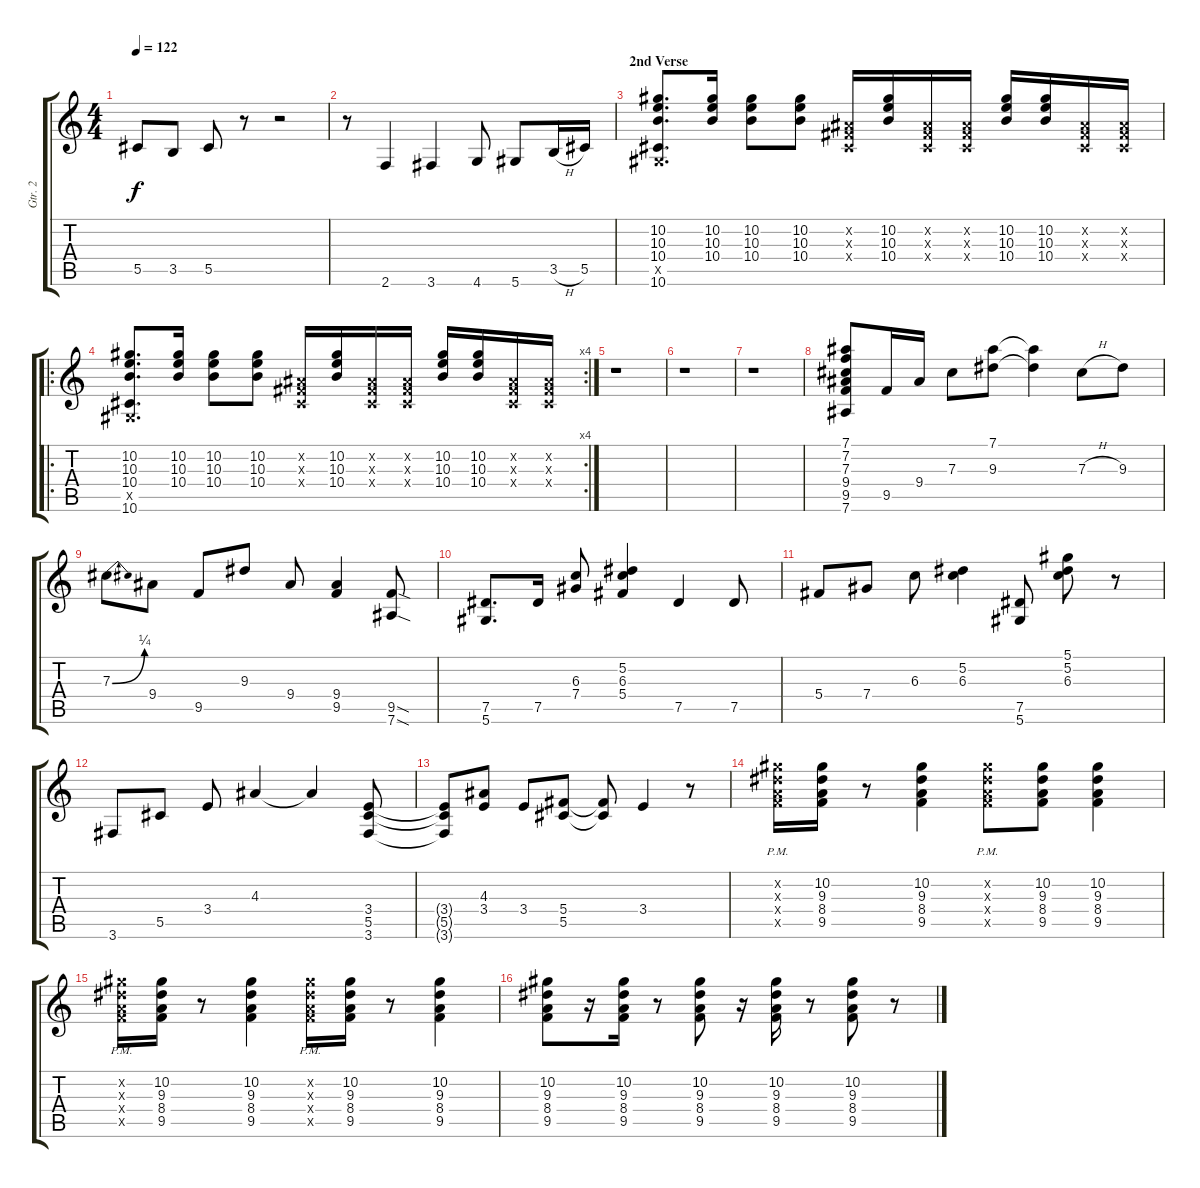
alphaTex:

\track ("Gtr. 2" "Gtr. 2") {instrument overdrivenguitar}
\staff {score tabs}
\tuning (Eb4 Bb3 Gb3 Db3 Ab2 Eb2) {hide}
\ts (4 4)
\tempo 122
\clef g2
\ks c
5.5.8{dy f} 3.5.8 5.5.8 r.8 r.2 |
r.8 2.6.4 3.6.4 4.6.8 5.6.8 3.5{h}.16 5.5.16 |
\section ("" "2nd Verse")
(10.2 10.3 10.4 0.5{x} 10.6).8{d} (10.2 10.3 10.4).16 (10.2 10.3 10.4).8 (10.2 10.3 10.4).8 (0.2{x} 0.3{x} 0.4{x}).16 (10.2 10.3 10.4).16 (0.2{x} 0.3{x} 0.4{x}).16 (0.2{x} 0.3{x} 0.4{x}).16 (10.2 10.3 10.4).16 (10.2 10.3 10.4).16 (0.2{x} 0.3{x} 0.4{x}).16 (0.2{x} 0.3{x} 0.4{x}).16 |
\ro
\rc 4
(10.2 10.3 10.4 0.5{x} 10.6).8{d} (10.2 10.3 10.4).16 (10.2 10.3 10.4).8 (10.2 10.3 10.4).8 (0.2{x} 0.3{x} 0.4{x}).16 (10.2 10.3 10.4).16 (0.2{x} 0.3{x} 0.4{x}).16 (0.2{x} 0.3{x} 0.4{x}).16 (10.2 10.3 10.4).16 (10.2 10.3 10.4).16 (0.2{x} 0.3{x} 0.4{x}).16 (0.2{x} 0.3{x} 0.4{x}).16 |
r.1 |
r.1 |
r.1 |
(7.1 7.2 7.3 9.4 9.5 7.6).8 9.5.16 9.4.16 7.3.8 (7.1 9.3).8 (7.1{t} 9.3{t}).4 7.3{h}.8 9.3.8 |
7.3{be (bend 0 0 60 1)}.8 9.4.8 9.5.8 9.3.8 9.4.8 (9.4 9.5).4 (9.5{sod} 7.6{sod}).8 |
(7.5 5.6).8{d} 7.5.16 (6.3 7.4).8 (5.2 6.3 5.4).4 7.5.4 7.5.8 |
5.4.8 7.4.8 6.3.8 (5.2 6.3).4 (7.5 5.6).8 (5.1 5.2 6.3).8 r.8 |
3.6.8 5.5.8 3.4.8 4.3.4 4.3{t}.4 (3.4 5.5 3.6).8 |
(3.4{t} 5.5{t} 3.6{t}).8 (4.3 3.4).8 3.4.8 (5.4 5.5).8 (5.4{t} 5.5{t}).8 3.4.4 r.8 |
(10.2{pm x} 9.3{pm x} 8.4{pm x} 9.5{pm x}).16 (10.2 9.3 8.4 9.5).16 r.8 (10.2 9.3 8.4 9.5).4 (10.2{pm x} 9.3{pm x} 8.4{pm x} 9.5{pm x}).8 (10.2 9.3 8.4 9.5).8 (10.2 9.3 8.4 9.5).4 |
(10.2{pm x} 9.3{pm x} 8.4{pm x} 9.5{pm x}).16 (10.2 9.3 8.4 9.5).16 r.8 (10.2 9.3 8.4 9.5).4 (10.2{pm x} 9.3{pm x} 8.4{pm x} 9.5{pm x}).16 (10.2 9.3 8.4 9.5).16 r.8 (10.2 9.3 8.4 9.5).4 |
(10.2 9.3 8.4 9.5).8 r.16 (10.2 9.3 8.4 9.5).16 r.8 (10.2 9.3 8.4 9.5).8 r.16 (10.2 9.3 8.4 9.5).16 r.8 (10.2 9.3 8.4 9.5).8 r.8
